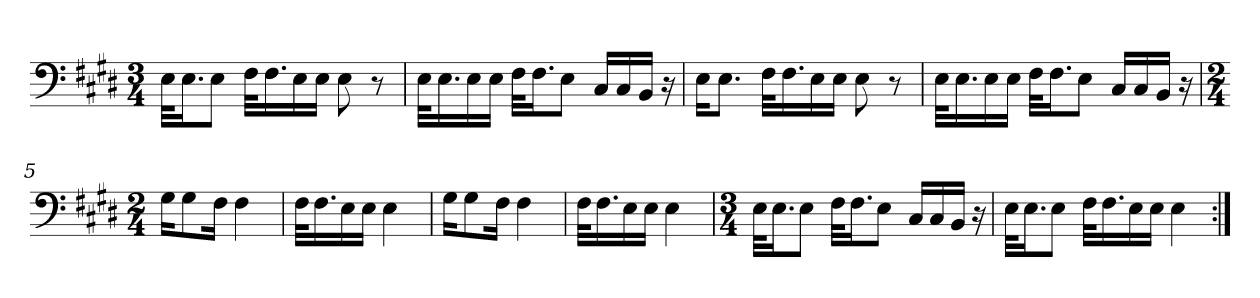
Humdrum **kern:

**kern
*part1
*staff1
*clefF4
*k[f#c#g#d#]
*M3/4
=1
32E\KLL
16.E\J
8E\J
32F#\KLL
16.F#\
16E\
16E\JJ
8E\
8r
=2
32E\KLL
16.E\
16E\
16E\JJ
32F#\KLL
16.F#\J
8E\J
16C#/LL
16C#/
16BB/JJ
16r
=3
16E\KL
8.E\J
32F#\KLL
16.F#\
16E\
16E\JJ
8E\
8r
=
32E\KLL
16.E\
16E\
16E\JJ
32F#\KLL
16.F#\J
8E\J
16C#/LL
16C#/
16BB/JJ
16r
=5
*M2/4
16G#\KL
8G#\
16F#\Jk
4F#\
=6
32F#\KLL
16.F#\
16E\
16E\JJ
4E\
=7
16G#\KL
8G#\
16F#\Jk
4F#\
=8
32F#\KLL
16.F#\
16E\
16E\JJ
4E\
=9
*M3/4
32E\KLL
16.E\J
8E\J
32F#\KLL
16.F#\J
8E\J
16C#/LL
16C#/
16BB/JJ
16r
=10
32E\KLL
16.E\J
8E\J
32F#\KLL
16.F#\
16E\
16E\JJ
4E\
=:|!
*-
